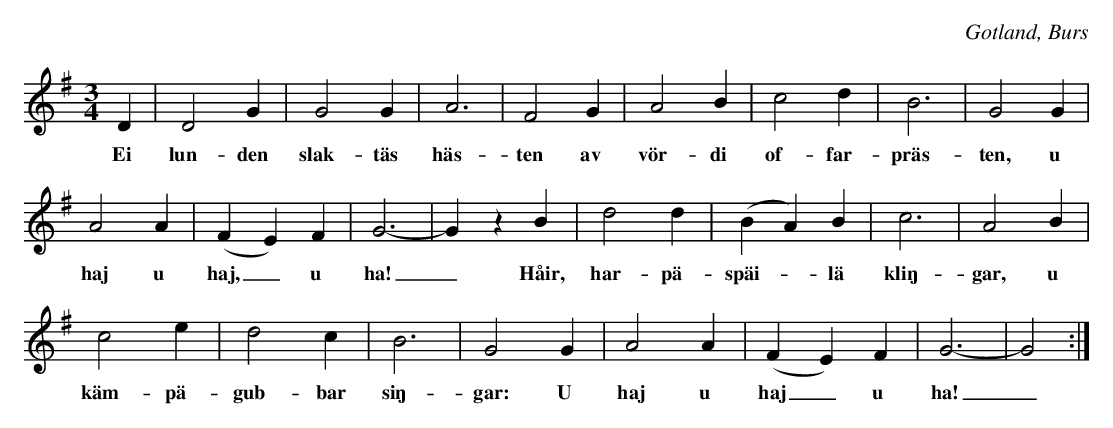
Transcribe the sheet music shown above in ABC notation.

X:1
T:
sjunga »strofen» i mina barna\aar (jag var d\aa 10-11 \aar); troligen en kvarleva \
fr\aan mycket gammal tid. --
riktiga valsmelodier.
O:Gotland, Burs
M:3/4
L:1/8
K:G
D2|D4 G2|G4 G2|A6|F4 G2|A4 B2|c4 d2|B6|G4 G2|
w:Ei lun-den slak-t\"as h\"as-ten av v\"or-di of-far-pr\"as-ten, u
A4 A2|(F2 E2) F2|G6-|G2 z2 B2|d4 d2|(B2 A2) B2|c6|A4 B2|
w:haj u haj,_ u ha!_ H\aair, har-p\"a-sp\"ai--l\"a kliŋ-gar, u
c4 e2|d4 c2|B6|G4 G2|A4 A2|(F2 E2) F2|G6-|G4:|
w:k\"am-p\"a-gub-bar siŋ-gar: U haj u haj_ u ha!_
